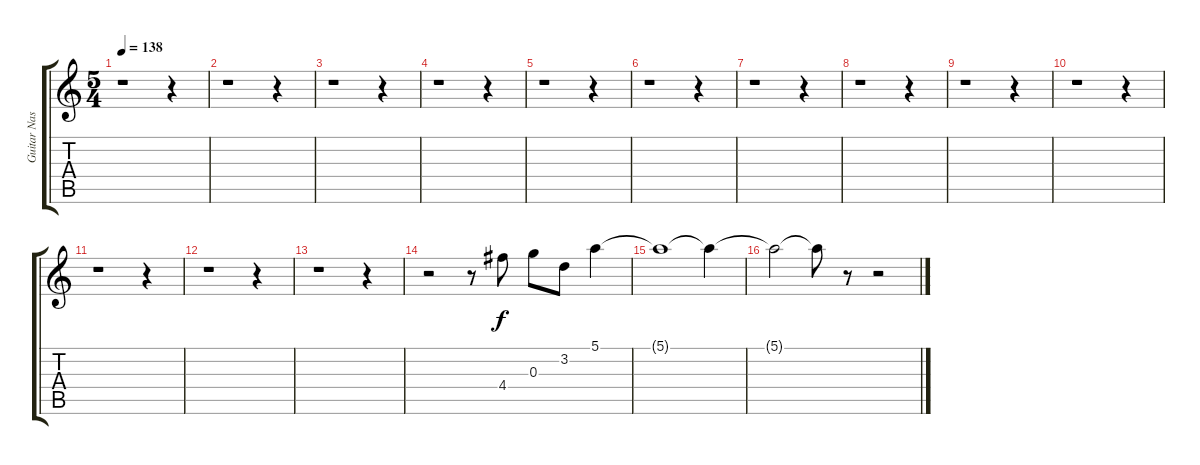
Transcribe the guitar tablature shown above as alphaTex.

\track ("Guitar Nashville 2" "Guitar Nas") {instrument electricguitarclean}
\staff {score tabs}
\tuning (E4 B3 G4 D4 A3 E3) {hide}
\ts (5 4)
\tempo 138
\clef g2
\ks c
r.1{dy f} r.4 |
r.1 r.4 |
r.1 r.4 |
r.1 r.4 |
r.1 r.4 |
r.1 r.4 |
r.1 r.4 |
r.1 r.4 |
r.1 r.4 |
r.1 r.4 |
r.1 r.4 |
r.1 r.4 |
r.1 r.4 |
r.2 r.8 4.4.8 0.3.8 3.2.8 5.1.4 |
5.1{t}.1 5.1{t}.4 |
5.1{t}.2 5.1{t}.8 r.8 r.2
